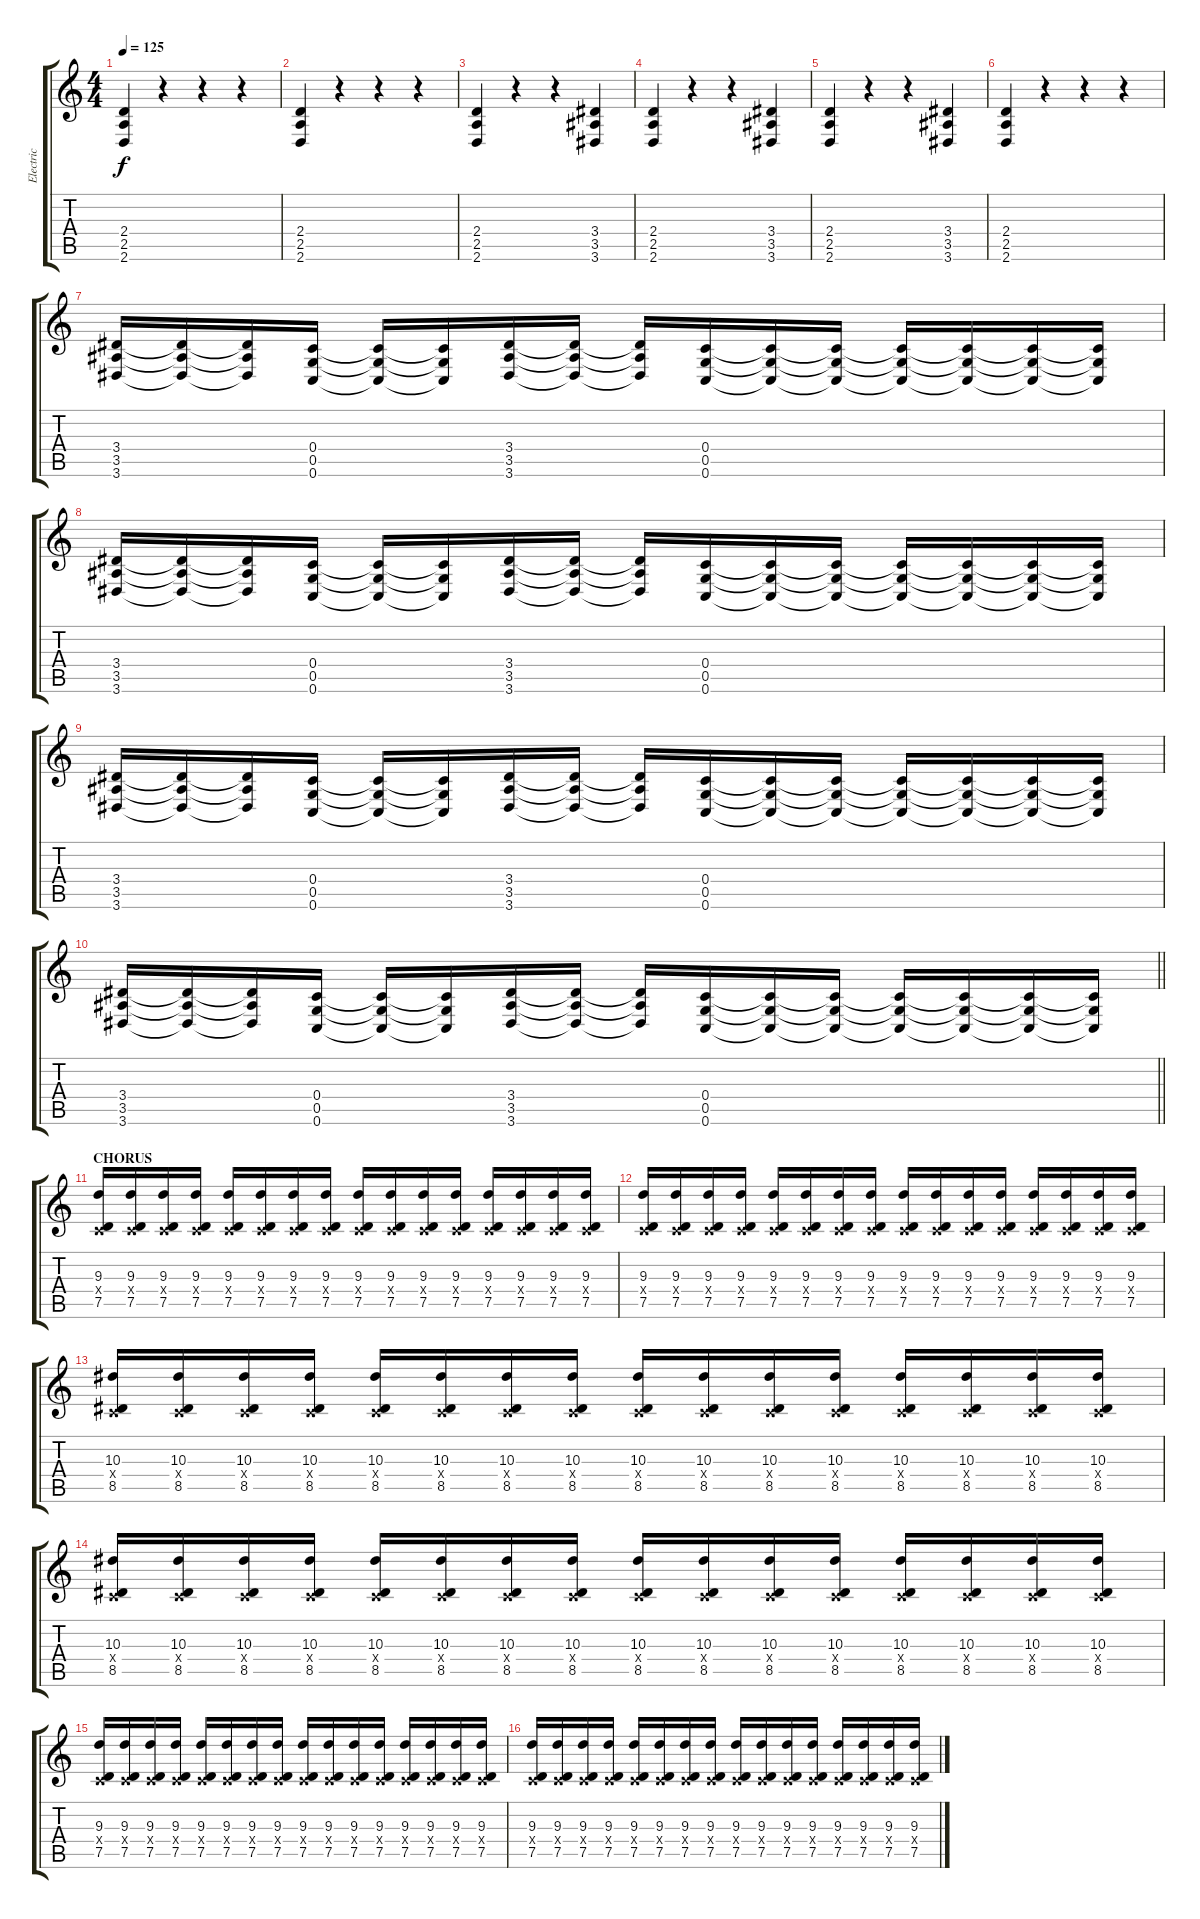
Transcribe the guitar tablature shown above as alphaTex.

\track ("Electric" "Electric") {instrument distortionguitar}
\staff {score tabs}
\tuning (D4 A3 F3 C3 G2 C2) {hide}
\ts (4 4)
\tempo 125
\clef g2
\ks c
(2.4 2.5 2.6).4{dy f} r.4 r.4 r.4 |
(2.4 2.5 2.6).4 r.4 r.4 r.4 |
(2.4 2.5 2.6).4 r.4 r.4 (3.4 3.5 3.6).4 |
(2.4 2.5 2.6).4 r.4 r.4 (3.4 3.5 3.6).4 |
(2.4 2.5 2.6).4 r.4 r.4 (3.4 3.5 3.6).4 |
(2.4 2.5 2.6).4 r.4 r.4 r.4 |
(3.4 3.5 3.6).16 (3.4{t} 3.5{t} 3.6{t}).16 (3.4{t} 3.5{t} 3.6{t}).16 (0.4 0.5 0.6).16 (0.4{t} 0.5{t} 0.6{t}).16 (0.4{t} 0.5{t} 0.6{t}).16 (3.4 3.5 3.6).16 (3.4{t} 3.5{t} 3.6{t}).16 (3.4{t} 3.5{t} 3.6{t}).16 (0.4 0.5 0.6).16 (0.4{t} 0.5{t} 0.6{t}).16 (0.4{t} 0.5{t} 0.6{t}).16 (0.4{t} 0.5{t} 0.6{t}).16 (0.4{t} 0.5{t} 0.6{t}).16 (0.4{t} 0.5{t} 0.6{t}).16 (0.4{t} 0.5{t} 0.6{t}).16 |
(3.4 3.5 3.6).16 (3.4{t} 3.5{t} 3.6{t}).16 (3.4{t} 3.5{t} 3.6{t}).16 (0.4 0.5 0.6).16 (0.4{t} 0.5{t} 0.6{t}).16 (0.4{t} 0.5{t} 0.6{t}).16 (3.4 3.5 3.6).16 (3.4{t} 3.5{t} 3.6{t}).16 (3.4{t} 3.5{t} 3.6{t}).16 (0.4 0.5 0.6).16 (0.4{t} 0.5{t} 0.6{t}).16 (0.4{t} 0.5{t} 0.6{t}).16 (0.4{t} 0.5{t} 0.6{t}).16 (0.4{t} 0.5{t} 0.6{t}).16 (0.4{t} 0.5{t} 0.6{t}).16 (0.4{t} 0.5{t} 0.6{t}).16 |
(3.4 3.5 3.6).16 (3.4{t} 3.5{t} 3.6{t}).16 (3.4{t} 3.5{t} 3.6{t}).16 (0.4 0.5 0.6).16 (0.4{t} 0.5{t} 0.6{t}).16 (0.4{t} 0.5{t} 0.6{t}).16 (3.4 3.5 3.6).16 (3.4{t} 3.5{t} 3.6{t}).16 (3.4{t} 3.5{t} 3.6{t}).16 (0.4 0.5 0.6).16 (0.4{t} 0.5{t} 0.6{t}).16 (0.4{t} 0.5{t} 0.6{t}).16 (0.4{t} 0.5{t} 0.6{t}).16 (0.4{t} 0.5{t} 0.6{t}).16 (0.4{t} 0.5{t} 0.6{t}).16 (0.4{t} 0.5{t} 0.6{t}).16 |
\barLineRight lightlight
(3.4 3.5 3.6).16 (3.4{t} 3.5{t} 3.6{t}).16 (3.4{t} 3.5{t} 3.6{t}).16 (0.4 0.5 0.6).16 (0.4{t} 0.5{t} 0.6{t}).16 (0.4{t} 0.5{t} 0.6{t}).16 (3.4 3.5 3.6).16 (3.4{t} 3.5{t} 3.6{t}).16 (3.4{t} 3.5{t} 3.6{t}).16 (0.4 0.5 0.6).16 (0.4{t} 0.5{t} 0.6{t}).16 (0.4{t} 0.5{t} 0.6{t}).16 (0.4{t} 0.5{t} 0.6{t}).16 (0.4{t} 0.5{t} 0.6{t}).16 (0.4{t} 0.5{t} 0.6{t}).16 (0.4{t} 0.5{t} 0.6{t}).16 |
\section ("" "CHORUS")
(9.3 0.4{x} 7.5).16 (9.3 0.4{x} 7.5).16 (9.3 0.4{x} 7.5).16 (9.3 0.4{x} 7.5).16 (9.3 0.4{x} 7.5).16 (9.3 0.4{x} 7.5).16 (9.3 0.4{x} 7.5).16 (9.3 0.4{x} 7.5).16 (9.3 0.4{x} 7.5).16 (9.3 0.4{x} 7.5).16 (9.3 0.4{x} 7.5).16 (9.3 0.4{x} 7.5).16 (9.3 0.4{x} 7.5).16 (9.3 0.4{x} 7.5).16 (9.3 0.4{x} 7.5).16 (9.3 0.4{x} 7.5).16 |
(9.3 0.4{x} 7.5).16 (9.3 0.4{x} 7.5).16 (9.3 0.4{x} 7.5).16 (9.3 0.4{x} 7.5).16 (9.3 0.4{x} 7.5).16 (9.3 0.4{x} 7.5).16 (9.3 0.4{x} 7.5).16 (9.3 0.4{x} 7.5).16 (9.3 0.4{x} 7.5).16 (9.3 0.4{x} 7.5).16 (9.3 0.4{x} 7.5).16 (9.3 0.4{x} 7.5).16 (9.3 0.4{x} 7.5).16 (9.3 0.4{x} 7.5).16 (9.3 0.4{x} 7.5).16 (9.3 0.4{x} 7.5).16 |
(10.3 0.4{x} 8.5).16 (10.3 0.4{x} 8.5).16 (10.3 0.4{x} 8.5).16 (10.3 0.4{x} 8.5).16 (10.3 0.4{x} 8.5).16 (10.3 0.4{x} 8.5).16 (10.3 0.4{x} 8.5).16 (10.3 0.4{x} 8.5).16 (10.3 0.4{x} 8.5).16 (10.3 0.4{x} 8.5).16 (10.3 0.4{x} 8.5).16 (10.3 0.4{x} 8.5).16 (10.3 0.4{x} 8.5).16 (10.3 0.4{x} 8.5).16 (10.3 0.4{x} 8.5).16 (10.3 0.4{x} 8.5).16 |
(10.3 0.4{x} 8.5).16 (10.3 0.4{x} 8.5).16 (10.3 0.4{x} 8.5).16 (10.3 0.4{x} 8.5).16 (10.3 0.4{x} 8.5).16 (10.3 0.4{x} 8.5).16 (10.3 0.4{x} 8.5).16 (10.3 0.4{x} 8.5).16 (10.3 0.4{x} 8.5).16 (10.3 0.4{x} 8.5).16 (10.3 0.4{x} 8.5).16 (10.3 0.4{x} 8.5).16 (10.3 0.4{x} 8.5).16 (10.3 0.4{x} 8.5).16 (10.3 0.4{x} 8.5).16 (10.3 0.4{x} 8.5).16 |
(9.3 0.4{x} 7.5).16 (9.3 0.4{x} 7.5).16 (9.3 0.4{x} 7.5).16 (9.3 0.4{x} 7.5).16 (9.3 0.4{x} 7.5).16 (9.3 0.4{x} 7.5).16 (9.3 0.4{x} 7.5).16 (9.3 0.4{x} 7.5).16 (9.3 0.4{x} 7.5).16 (9.3 0.4{x} 7.5).16 (9.3 0.4{x} 7.5).16 (9.3 0.4{x} 7.5).16 (9.3 0.4{x} 7.5).16 (9.3 0.4{x} 7.5).16 (9.3 0.4{x} 7.5).16 (9.3 0.4{x} 7.5).16 |
(9.3 0.4{x} 7.5).16 (9.3 0.4{x} 7.5).16 (9.3 0.4{x} 7.5).16 (9.3 0.4{x} 7.5).16 (9.3 0.4{x} 7.5).16 (9.3 0.4{x} 7.5).16 (9.3 0.4{x} 7.5).16 (9.3 0.4{x} 7.5).16 (9.3 0.4{x} 7.5).16 (9.3 0.4{x} 7.5).16 (9.3 0.4{x} 7.5).16 (9.3 0.4{x} 7.5).16 (9.3 0.4{x} 7.5).16 (9.3 0.4{x} 7.5).16 (9.3 0.4{x} 7.5).16 (9.3 0.4{x} 7.5).16
